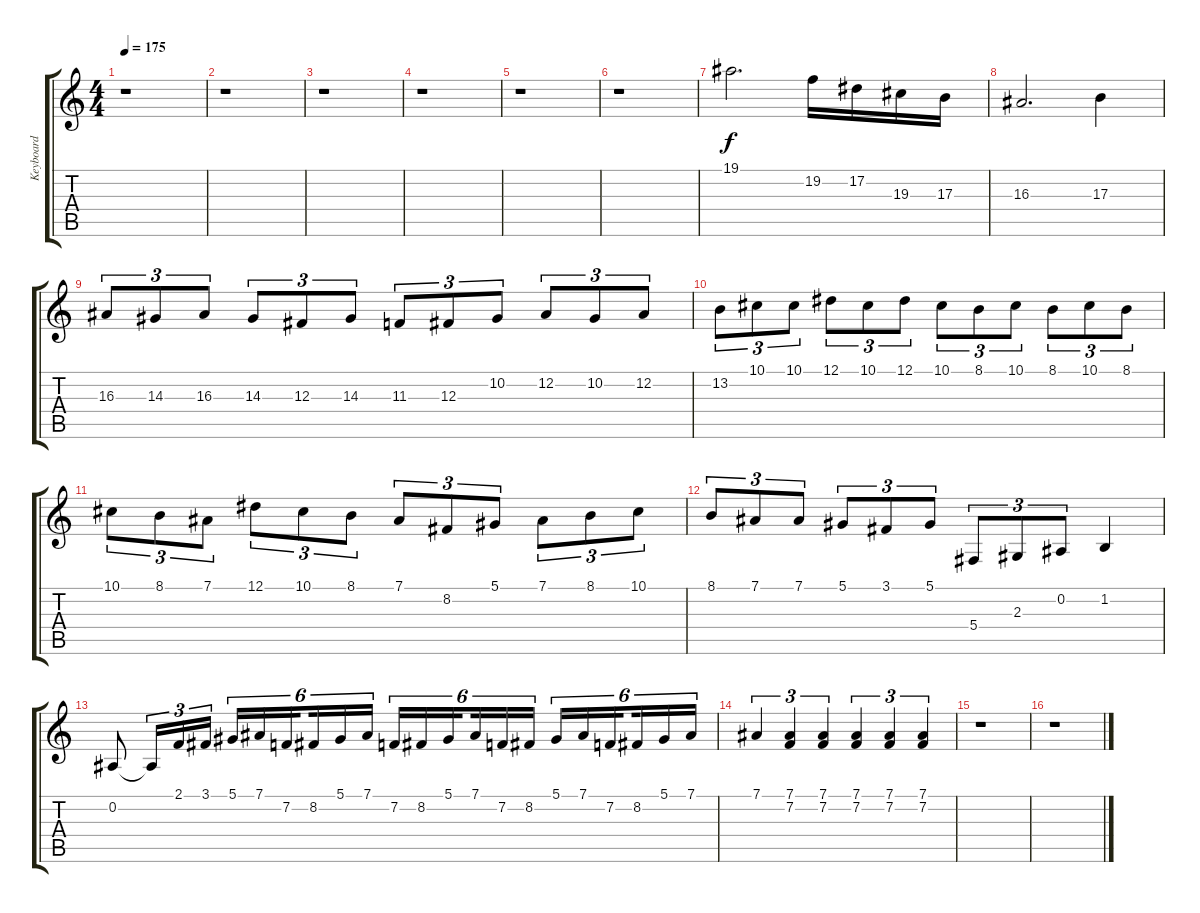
\track ("Keyboard" "Keyboard") {instrument lead2sawtooth}
\staff {score tabs}
\tuning (Eb4 Bb3 Gb3 Db3 Ab2 Eb2) {hide}
\ts (4 4)
\tempo 175
\clef g2
\ks c
r.1{dy f} |
r.1 |
r.1 |
r.1 |
r.1 |
r.1 |
19.1.2{d} 19.2.16 17.2.16 19.3.16 17.3.16 |
16.3.2{d} 17.3.4 |
16.3.8{tu (3 2)} 14.3.8{tu (3 2)} 16.3.8{tu (3 2)} 14.3.8{tu (3 2)} 12.3.8{tu (3 2)} 14.3.8{tu (3 2)} 11.3.8{tu (3 2)} 12.3.8{tu (3 2)} 10.2.8{tu (3 2)} 12.2.8{tu (3 2)} 10.2.8{tu (3 2)} 12.2.8{tu (3 2)} |
13.2.8{tu (3 2)} 10.1.8{tu (3 2)} 10.1.8{tu (3 2)} 12.1.8{tu (3 2)} 10.1.8{tu (3 2)} 12.1.8{tu (3 2)} 10.1.8{tu (3 2)} 8.1.8{tu (3 2)} 10.1.8{tu (3 2)} 8.1.8{tu (3 2)} 10.1.8{tu (3 2)} 8.1.8{tu (3 2)} |
10.1.8{tu (3 2)} 8.1.8{tu (3 2)} 7.1.8{tu (3 2)} 12.1.8{tu (3 2)} 10.1.8{tu (3 2)} 8.1.8{tu (3 2)} 7.1.8{tu (3 2)} 8.2.8{tu (3 2)} 5.1.8{tu (3 2)} 7.1.8{tu (3 2)} 8.1.8{tu (3 2)} 10.1.8{tu (3 2)} |
8.1.8{tu (3 2)} 7.1.8{tu (3 2)} 7.1.8{tu (3 2)} 5.1.8{tu (3 2)} 3.1.8{tu (3 2)} 5.1.8{tu (3 2)} 5.4.8{tu (3 2)} 2.3.8{tu (3 2)} 0.2.8{tu (3 2)} 1.2.4 |
0.2.8 0.2{t}.16{tu (3 2)} 2.1.16{tu (3 2)} 3.1.16{tu (3 2)} 5.1.16{tu (6 4)} 7.1.16{tu (6 4)} 7.2.16{tu (6 4) beam splitsecondary} 8.2.16{tu (6 4)} 5.1.16{tu (6 4)} 7.1.16{tu (6 4)} 7.2.16{tu (6 4)} 8.2.16{tu (6 4)} 5.1.16{tu (6 4) beam splitsecondary} 7.1.16{tu (6 4)} 7.2.16{tu (6 4)} 8.2.16{tu (6 4)} 5.1.16{tu (6 4)} 7.1.16{tu (6 4)} 7.2.16{tu (6 4) beam splitsecondary} 8.2.16{tu (6 4)} 5.1.16{tu (6 4)} 7.1.16{tu (6 4)} |
7.1.4{tu (3 2)} (7.1 7.2).4{tu (3 2)} (7.1 7.2).4{tu (3 2)} (7.1 7.2).4{tu (3 2)} (7.1 7.2).4{tu (3 2)} (7.1 7.2).4{tu (3 2)} |
r.1 |
r.1
